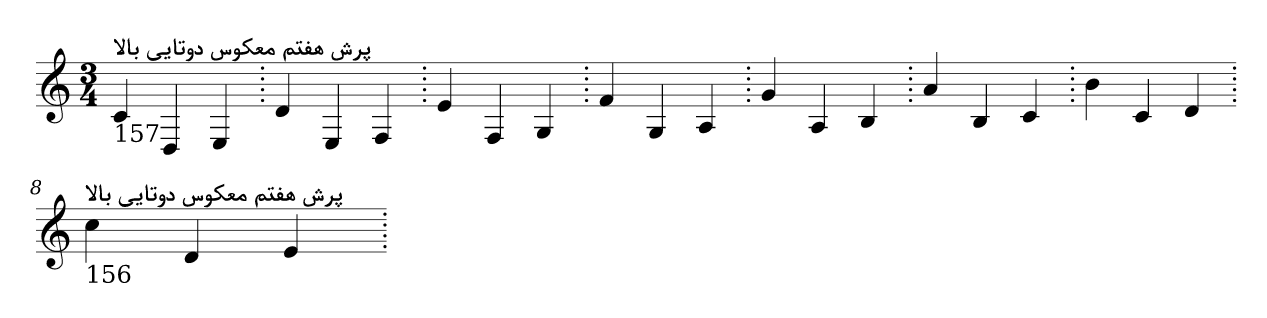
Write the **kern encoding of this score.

**kern
*part1
*staff1
!!LO:LB:g=z
*clefG2
*k[]
*C:
*M3/4
=1
!LO:TX:b:t=157
!LO:TX:a:t=پرش هفتم معکوس دوتایی بالا
4ci/
4Di/
4Ei/
=2.
*k[]
*C:
4di/
4Ei/
4Fi/
=3.
*k[]
*C:
4ei/
4Fi/
4Gi/
!!LO:LB:g=z
=4.
*k[]
*C:
4fi/
4Gi/
4Ai/
=5.
*k[]
*C:
4gi/
4Ai/
4Bi/
=6.
*k[]
*C:
4ai/
4Bi/
4ci/
=7.
*k[]
*C:
4bi\
4ci/
4di/
!!LO:PB:g=z
=8.
*k[]
*C:
!LO:TX:b:t=156
!LO:TX:a:t=پرش هفتم معکوس دوتایی بالا
4cci\
4di/
4ei/
=.
*-
